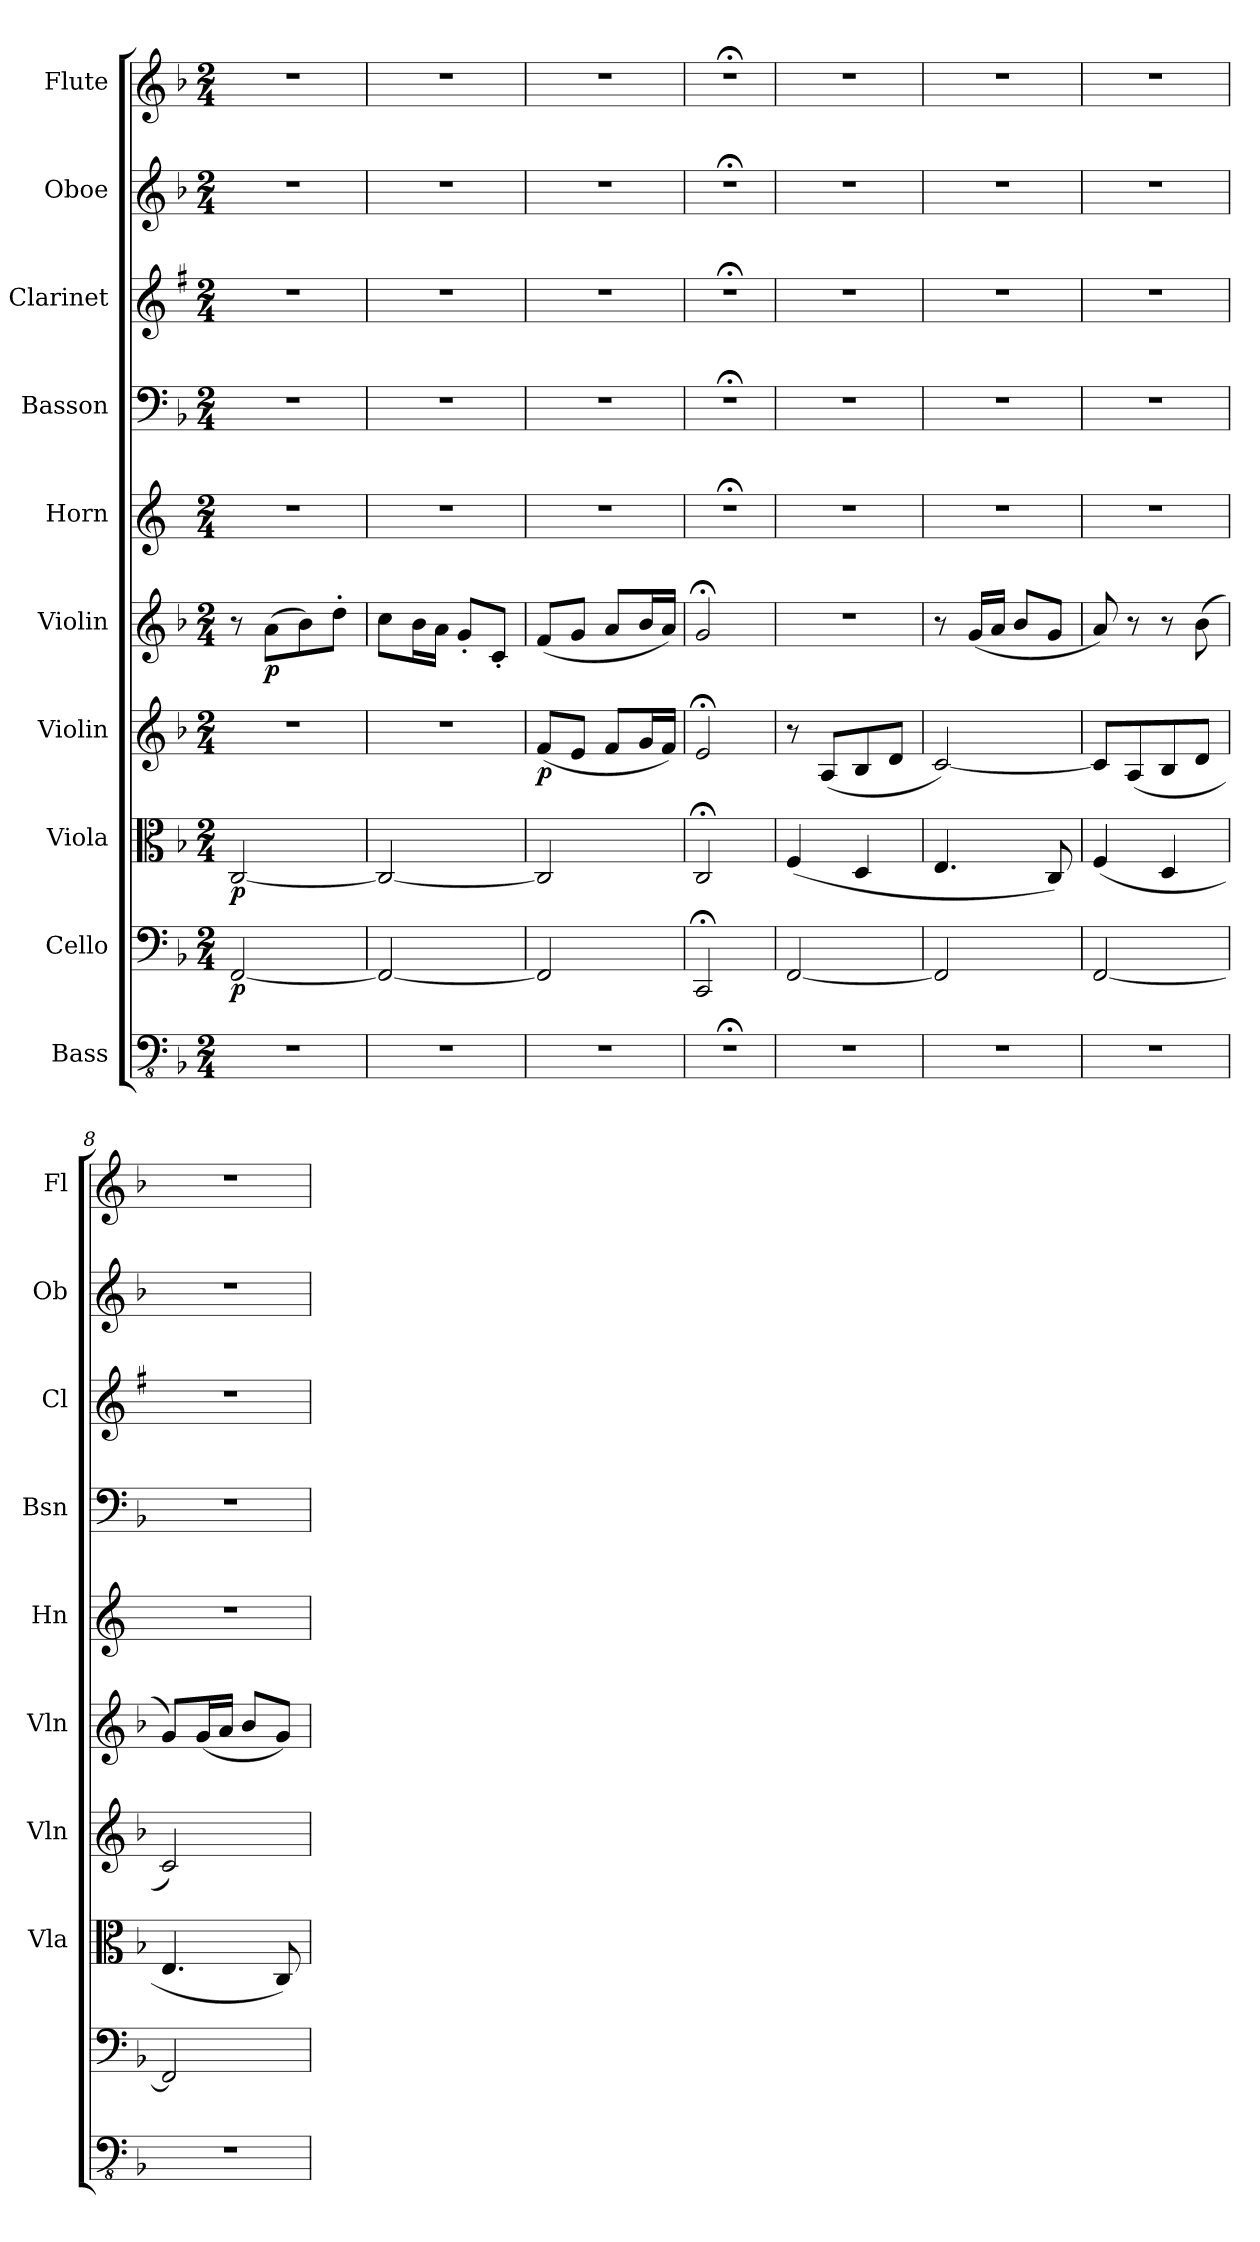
**kern	**kern	**dynam	**kern	**dynam	**kern	**dynam	**kern	**dynam	**kern	**kern	**kern	**kern	**kern
*part10	*part9	*part9	*part8	*part8	*part7	*part7	*part6	*part6	*part5	*part4	*part3	*part2	*part1
*staff10	*staff9	*staff9	*staff8	*staff8	*staff7	*staff7	*staff6	*staff6	*staff5	*staff4	*staff3	*staff2	*staff1
*I"Bass	*I"Cello	*	*I"Viola	*	*I"Violin	*	*I"Violin	*	*I"Horn	*I"Basson	*I"Clarinet	*I"Oboe	*I"Flute
*	*	*	*I'Vla	*	*I'Vln	*	*I'Vln	*	*I'Hn	*I'Bsn	*I'Cl	*I'Ob	*I'Fl
*clefFv4	*clefF4	*	*clefC3	*	*clefG2	*	*clefG2	*	*clefG2	*clefF4	*clefG2	*clefG2	*clefG2
*ITrd7c12	*	*	*	*	*	*	*	*	*ITrd4c7	*	*ITrd1c2	*	*
*k[b-]	*k[b-]	*	*k[b-]	*	*k[b-]	*	*k[b-]	*	*k[b-]	*k[b-]	*k[b-]	*k[b-]	*k[b-]
*M2/4	*M2/4	*	*M2/4	*	*M2/4	*	*M2/4	*	*M2/4	*M2/4	*M2/4	*M2/4	*M2/4
*MM140	*MM140	*	*MM140	*	*MM140	*	*MM140	*	*MM140	*MM140	*MM140	*MM140	*MM140
=1	=1	=1	=1	=1	=1	=1	=1	=1	=1	=1	=1	=1	=1
!	!	!LO:DY:b	!	!LO:DY:b	!	!	!	!	!	!	!	!	!
2r	[2FF/	p	[2C/	p	2r	.	8r	.	2r	2r	2r	2r	2r
!	!	!	!	!	!	!	!	!LO:DY:b	!	!	!	!	!
.	.	.	.	.	.	.	(>8a\L	p	.	.	.	.	.
.	.	.	.	.	.	.	8b-\)	.	.	.	.	.	.
.	.	.	.	.	.	.	8dd'\J	.	.	.	.	.	.
=2	=2	=2	=2	=2	=2	=2	=2	=2	=2	=2	=2	=2	=2
2r	2FF/_	.	2C/_	.	2r	.	8cc\L	.	2r	2r	2r	2r	2r
.	.	.	.	.	.	.	16b-\L	.	.	.	.	.	.
.	.	.	.	.	.	.	16a\JJ	.	.	.	.	.	.
.	.	.	.	.	.	.	8g'/L	.	.	.	.	.	.
.	.	.	.	.	.	.	8c'/J	.	.	.	.	.	.
=3	=3	=3	=3	=3	=3	=3	=3	=3	=3	=3	=3	=3	=3
!	!	!	!	!	!	!LO:DY:b	!	!	!	!	!	!	!
2r	2FF/]	.	2C/]	.	(<8f/L	p	(<8f/L	.	2r	2r	2r	2r	2r
.	.	.	.	.	8e/J	.	8g/J	.	.	.	.	.	.
.	.	.	.	.	8f/L	.	8a/L	.	.	.	.	.	.
.	.	.	.	.	16g/L	.	16b-/L	.	.	.	.	.	.
.	.	.	.	.	16f/JJ)	.	16a/JJ)	.	.	.	.	.	.
=4	=4	=4	=4	=4	=4	=4	=4	=4	=4	=4	=4	=4	=4
2r;<	2CC;</	.	2C;</	.	2e;</	.	2g;</	.	2r;<	2r;<	2r;<	2r;<	2r;<
=5	=5	=5	=5	=5	=5	=5	=5	=5	=5	=5	=5	=5	=5
2r	[2FF/	.	(<4F/	.	8r	.	2r	.	2r	2r	2r	2r	2r
.	.	.	.	.	(<8A/L	.	.	.	.	.	.	.	.
.	.	.	4D/	.	8B-/	.	.	.	.	.	.	.	.
.	.	.	.	.	8d/J	.	.	.	.	.	.	.	.
=6	=6	=6	=6	=6	=6	=6	=6	=6	=6	=6	=6	=6	=6
2r	2FF/]	.	4.E/	.	[2c/)	.	8r	.	2r	2r	2r	2r	2r
.	.	.	.	.	.	.	(<16g/LL	.	.	.	.	.	.
.	.	.	.	.	.	.	16a/JJ	.	.	.	.	.	.
.	.	.	.	.	.	.	8b-/L	.	.	.	.	.	.
.	.	.	8C/)	.	.	.	8g/J	.	.	.	.	.	.
=7	=7	=7	=7	=7	=7	=7	=7	=7	=7	=7	=7	=7	=7
2r	[2FF/	.	(<4F/	.	8c/L]	.	8a/)	.	2r	2r	2r	2r	2r
.	.	.	.	.	(<8A/	.	8r	.	.	.	.	.	.
.	.	.	4D/	.	8B-/	.	8r	.	.	.	.	.	.
.	.	.	.	.	8d/J	.	(<8b-\	.	.	.	.	.	.
=8	=8	=8	=8	=8	=8	=8	=8	=8	=8	=8	=8	=8	=8
2r	2FF/]	.	4.E/	.	2c/)	.	8g/L)	.	2r	2r	2r	2r	2r
.	.	.	.	.	.	.	(<16g/L	.	.	.	.	.	.
.	.	.	.	.	.	.	16a/JJ	.	.	.	.	.	.
.	.	.	.	.	.	.	8b-/L	.	.	.	.	.	.
.	.	.	8C/)	.	.	.	8g/J)	.	.	.	.	.	.
=	=	=	=	=	=	=	=	=	=	=	=	=	=
*-	*-	*-	*-	*-	*-	*-	*-	*-	*-	*-	*-	*-	*-
